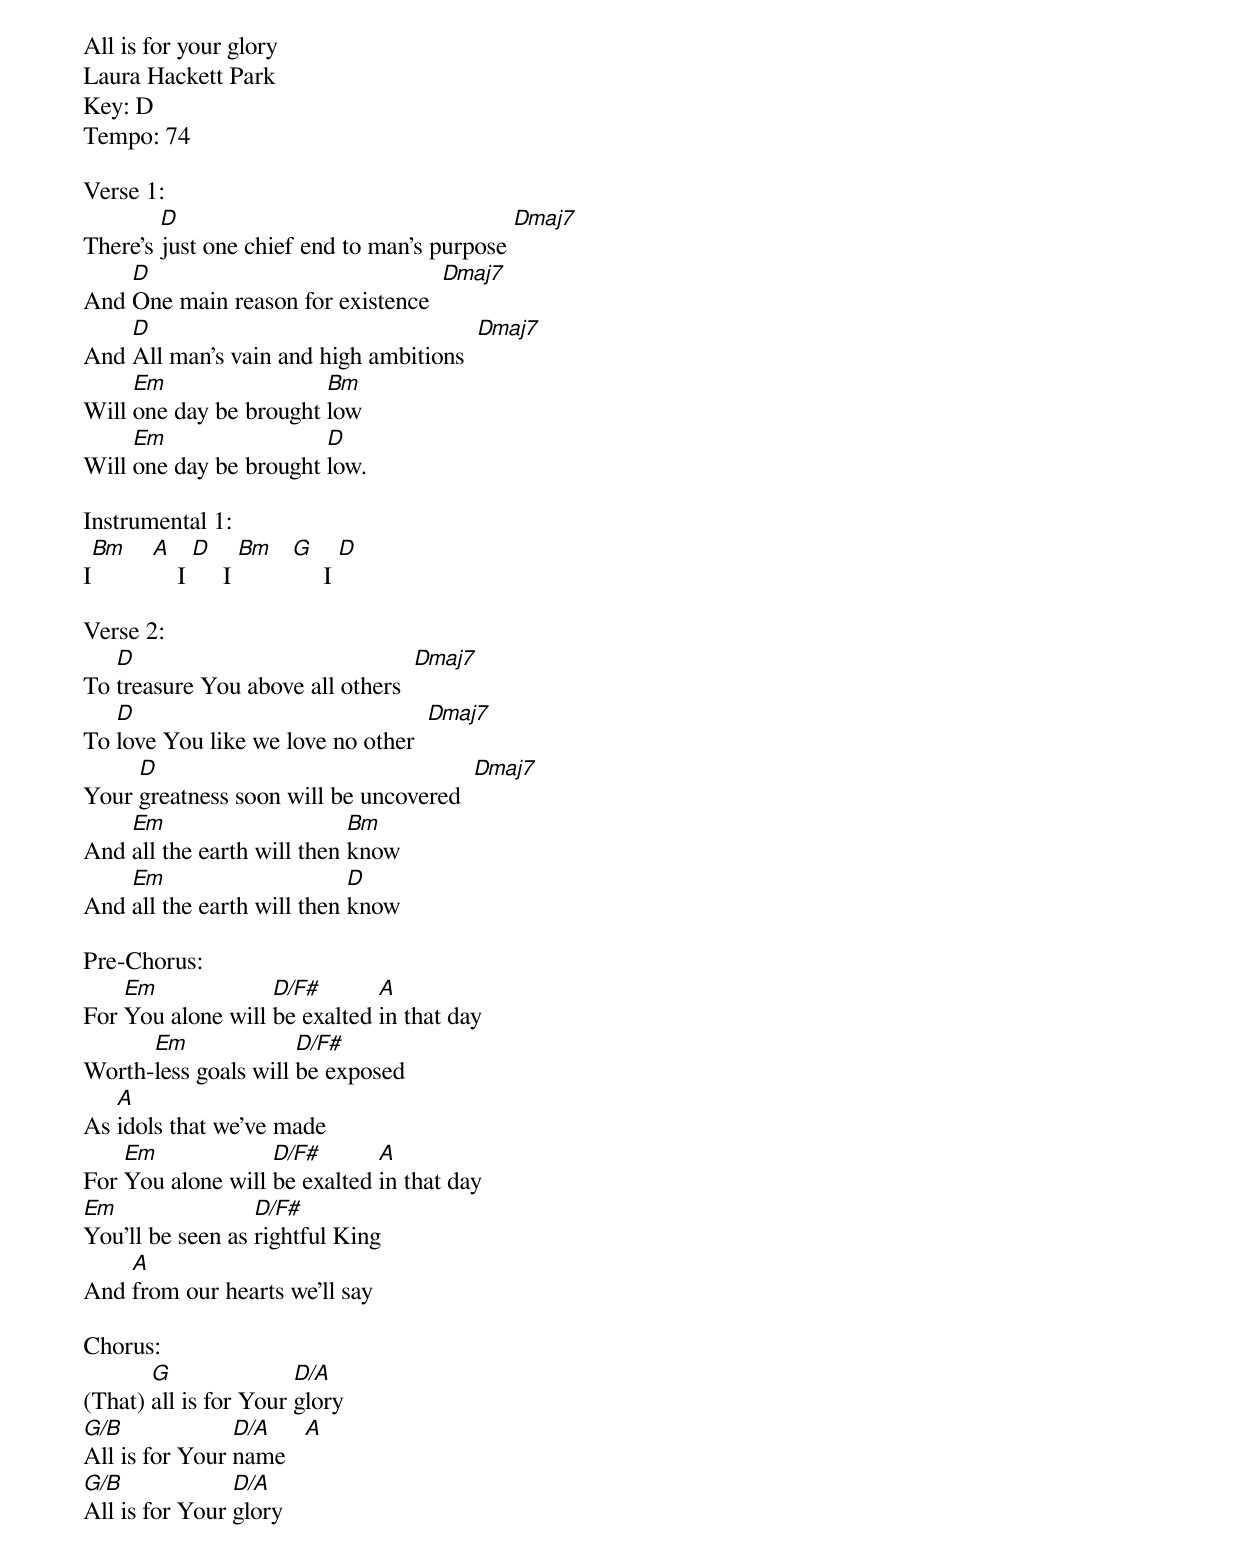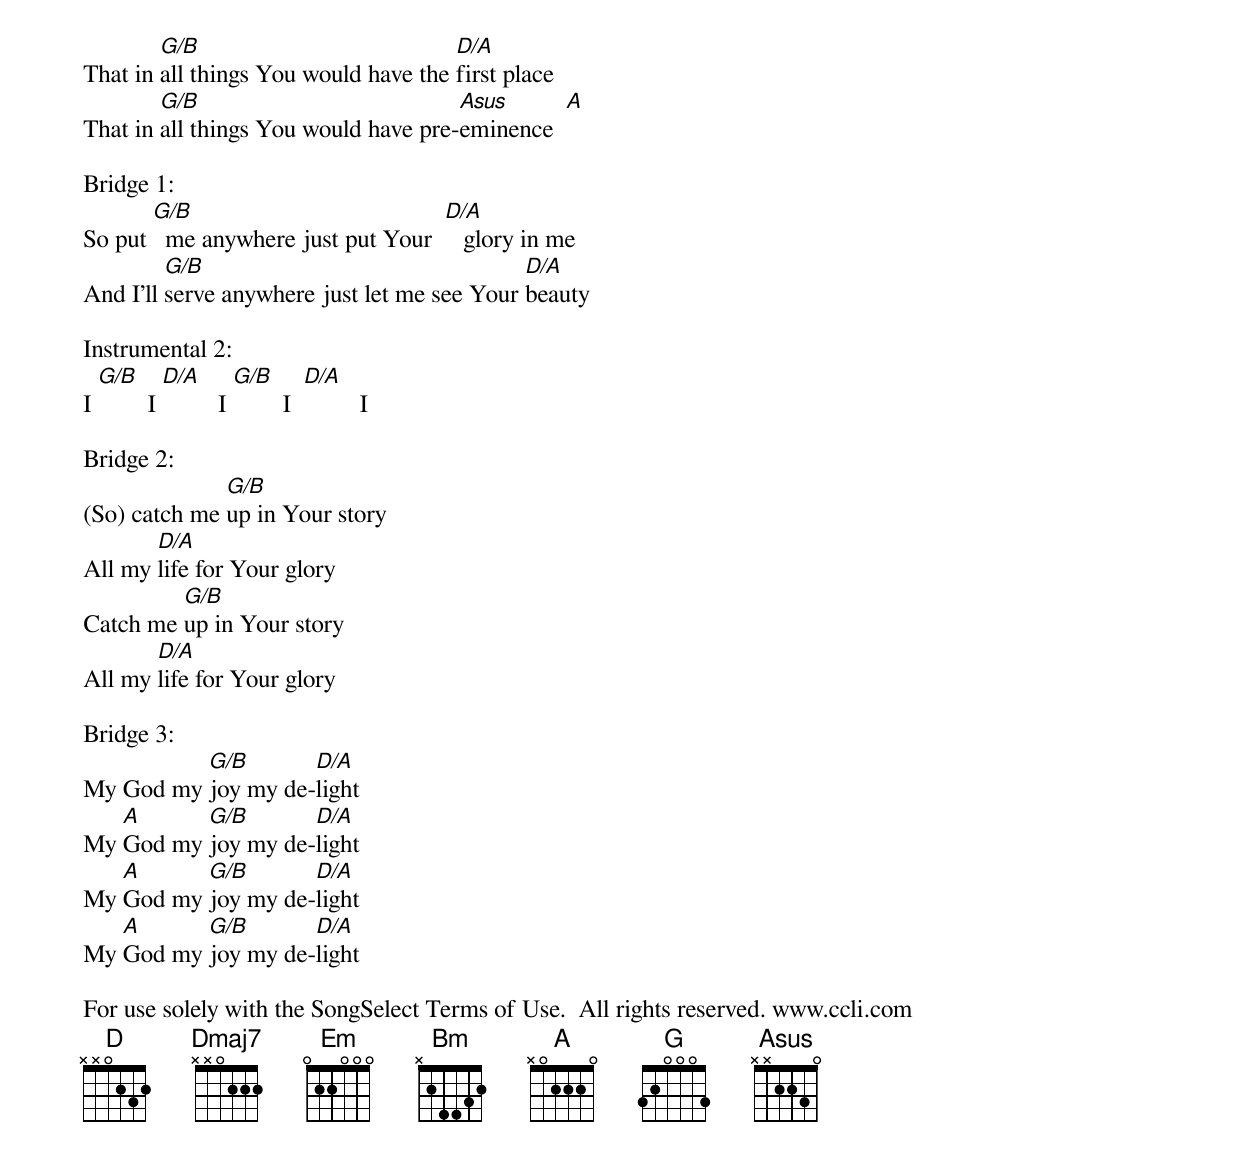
All is for your glory
Laura Hackett Park
Key: D
Tempo: 74

Verse 1:
There's [D]just one chief end to man's purpose [Dmaj7]
And [D]One main reason for existence  [Dmaj7]
And [D]All man's vain and high ambitions  [Dmaj7]
Will [Em]one day be brought [Bm]low
Will [Em]one day be brought [D]low.

Instrumental 1:
I[Bm]    [A]    I [D]     I [Bm]   [G]     I [D]

Verse 2:
To [D]treasure You above all others  [Dmaj7]
To [D]love You like we love no other  [Dmaj7]
Your [D]greatness soon will be uncovered  [Dmaj7]
And [Em]all the earth will then [Bm]know
And [Em]all the earth will then [D]know

Pre-Chorus:
For [Em]You alone will [D/F#]be exalted [A]in that day
Worth-[Em]less goals will [D/F#]be exposed
As [A]idols that we've made
For [Em]You alone will [D/F#]be exalted [A]in that day
[Em]You'll be seen as [D/F#]rightful King
And [A]from our hearts we'll say

Chorus:
(That) [G]all is for Your [D/A]glory
[G/B]All is for Your [D/A]name   [A]
[G/B]All is for Your [D/A]glory
That in [G/B]all things You would have the [D/A]first place
That in [G/B]all things You would have pre-[Asus]eminence  [A]

Bridge 1:
So put [G/B]  me anywhere just put Your  [D/A]   glory in me
And I'll [G/B]serve anywhere just let me see Your [D/A]beauty

Instrumental 2:
I [G/B]        I [D/A]         I [G/B]        I  [D/A]         I

Bridge 2:
(So) catch me [G/B]up in Your story
All my [D/A]life for Your glory
Catch me [G/B]up in Your story
All my [D/A]life for Your glory

Bridge 3:
My God my [G/B]joy my de-[D/A]light
My [A]God my [G/B]joy my de-[D/A]light
My [A]God my [G/B]joy my de-[D/A]light
My [A]God my [G/B]joy my de-[D/A]light

For use solely with the SongSelect Terms of Use.  All rights reserved. www.ccli.com
